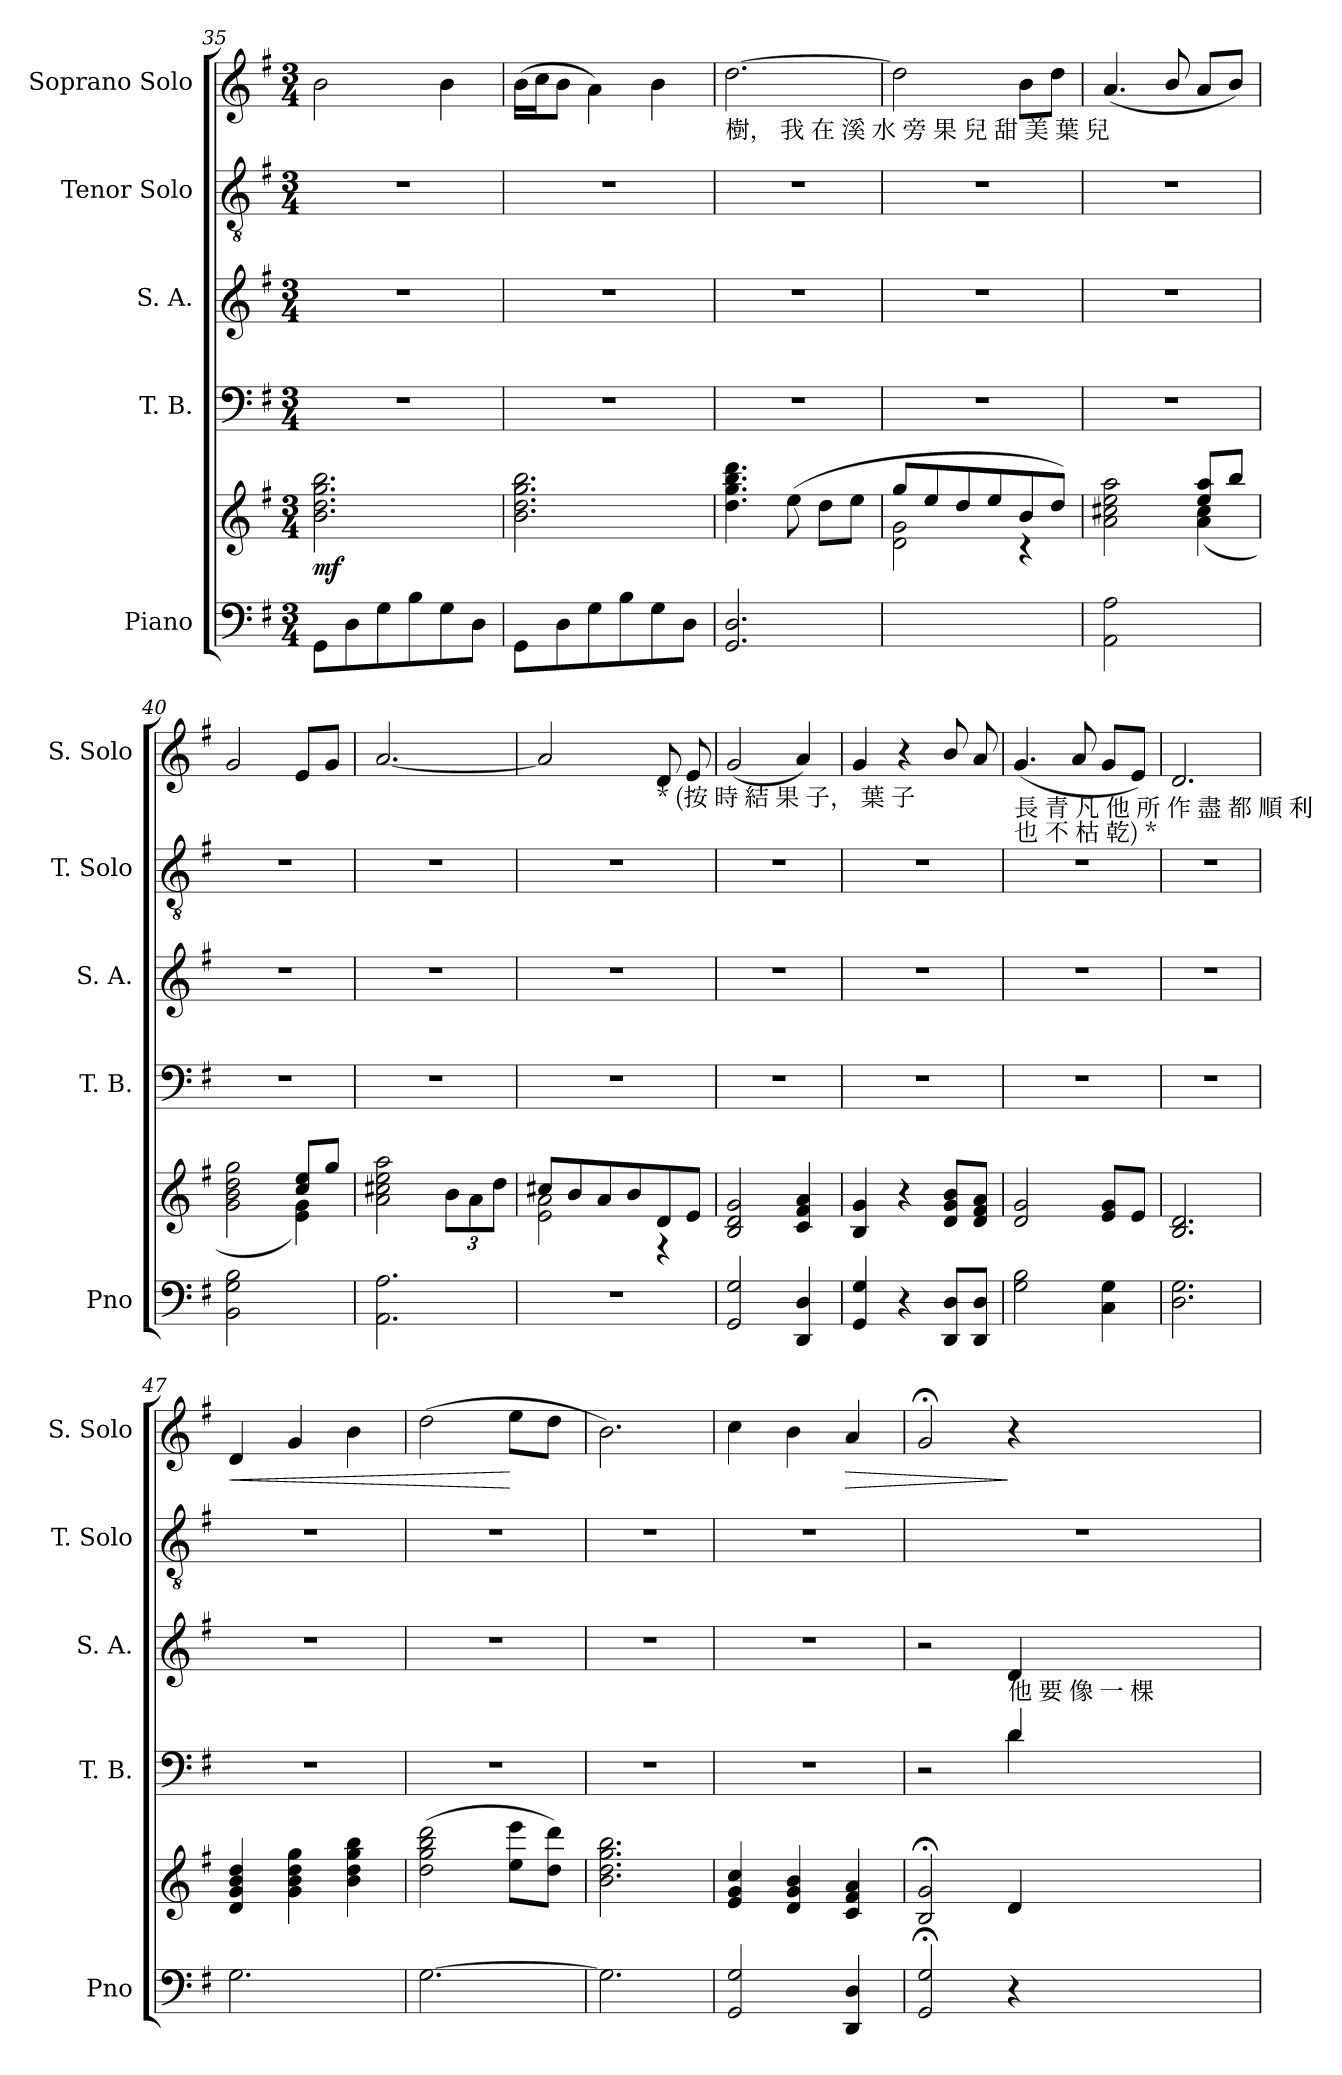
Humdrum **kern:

**kern	**kern	**dynam	**kern	**kern	**kern	**kern	**dynam
*part5	*part5	*part5	*part4	*part3	*part2	*part1	*part1
*staff6	*staff5	*staff5/6	*staff4	*staff3	*staff2	*staff1	*staff1
*I"Piano	*	*	*I"T. B.	*I"S. A.	*I"Tenor Solo	*I"Soprano Solo	*
*I'Pno	*	*	*I'T. B.	*I'S. A.	*I'T. Solo	*I'S. Solo	*
*clefF4	*clefG2	*	*clefF4	*clefG2	*clefGv2	*clefG2	*
*k[f#]	*k[f#]	*	*k[f#]	*k[f#]	*k[f#]	*k[f#]	*
*M3/4	*M3/4	*	*M3/4	*M3/4	*M3/4	*M3/4	*
=35	=35	=35	=35	=35	=35	=35	=35
!	!	!LO:DY:b	!	!	!	!	!
8GG\L	2.b\ 2.dd\ 2.gg\ 2.bb\	mf	2.r	2.r	2.r	2b\	.
8D\	.	.	.	.	.	.	.
8G\	.	.	.	.	.	.	.
8B\	.	.	.	.	.	.	.
8G\	.	.	.	.	.	4b\	.
8D\J	.	.	.	.	.	.	.
=36	=36	=36	=36	=36	=36	=36	=36
8GG\L	2.b\ 2.dd\ 2.gg\ 2.bb\	.	2.r	2.r	2.r	(>16b\LL	.
.	.	.	.	.	.	16cc\J	.
8D\	.	.	.	.	.	8b\J	.
8G\	.	.	.	.	.	4a\)	.
8B\	.	.	.	.	.	.	.
8G\	.	.	.	.	.	4b\	.
8D\J	.	.	.	.	.	.	.
!!LO:LB:g=z
=37	=37	=37	=37	=37	=37	=37	=37
!	!	!	!	!	!	!LO:TX:b:t=樹，                          我       在                溪  水     旁                            果 兒    甜        美    葉 兒	!
2.GG/ 2.D/	4.dd\ 4.gg\ 4.bb\ 4.ddd\	.	2.r	2.r	2.r	[2.dd\	.
.	(>8ee\	.	.	.	.	.	.
.	8dd\L	.	.	.	.	.	.
.	8ee\J	.	.	.	.	.	.
=38	=38	=38	=38	=38	=38	=38	=38
*	*^	*	*	*	*	*	*
2.ryy	8gg/L	2d\ 2g\	.	2.r	2.r	2.r	2dd\]	.
.	8ee/	.	.	.	.	.	.	.
.	8dd/	.	.	.	.	.	.	.
.	8ee/	.	.	.	.	.	.	.
.	8b/	4r	.	.	.	.	8b\L	.
.	8dd/J)	.	.	.	.	.	8dd\J	.
=39	=39	=39	=39	=39	=39	=39	=39	=39
(>2AA\ 2A\	2a\ 2cc#X\ 2ee\ 2aa\	2ryy	.	2.r	2.r	2.r	(<4.a/	.
.	.	.	.	.	.	.	8b/	.
4ryy	8ee/ 8aa/L	(4a\ 4cc#\	.	.	.	.	8a/L	.
.	8bb/J	.	.	.	.	.	8b/J)	.
=40	=40	=40	=40	=40	=40	=40	=40	=40
(>2BB\ 2G\ 2B\	2g\ 2b\ 2dd\ 2gg\	2ryy	.	2.r	2.r	2.r	2g/	.
4ryy	8cc/ 8ee/L	4e\ 4g\)	.	.	.	.	8e/L	.
.	8gg/J	.	.	.	.	.	8g/J	.
*	*v	*v	*	*	*	*	*	*
=41	=41	=41	=41	=41	=41	=41	=41
2.AA\ 2.A\	2a\ 2cc#X\ 2ee\ 2aa\	.	2.r	2.r	2.r	[2.a/	.
*	*Xbrackettup	*	*	*	*	*	*
.	12b\L	.	.	.	.	.	.
.	12a\	.	.	.	.	.	.
.	12dd\J	.	.	.	.	.	.
=42	=42	=42	=42	=42	=42	=42	=42
*	*^	*	*	*	*	*	*
2.r	8cc#X/L	2e\ 2a\	.	2.r	2.r	2.r	2a/]	.
.	8b/	.	.	.	.	.	.	.
.	8a/	.	.	.	.	.	.	.
.	8b/	.	.	.	.	.	.	.
!	!	!	!	!	!	!	!LO:TX:b:t=* (按 時    結  果  子， 葉 子	!
.	8d/	4r	.	.	.	.	8d/	.
.	8e/J)	.	.	.	.	.	8e/	.
*	*v	*v	*	*	*	*	*	*
=43	=43	=43	=43	=43	=43	=43	=43
2GG/ 2G/	2B/ 2d/ 2g/	.	2.r	2.r	2.r	(<2g/	.
4DD/ 4D/	4c/ 4f#/ 4a/	.	.	.	.	4a/)	.
=44	=44	=44	=44	=44	=44	=44	=44
4GG/ 4G/	4B/ 4g/	.	2.r	2.r	2.r	4g/	.
4r	4r	.	.	.	.	4r	.
8DD/ 8D/L	8d/ 8g/ 8b/L	.	.	.	.	8b/	.
8DD/ 8D/J	8d/ 8f#/ 8a/J	.	.	.	.	8a/	.
!!LO:LB:g=z
=45	=45	=45	=45	=45	=45	=45	=45
!	!	!	!	!	!	!LO:TX:b:t=長                    青       凡  他 所    作                          盡  都  順   利	!
!	!	!	!	!	!	!LO:TX:b:t=也    不  枯     乾) *	!
2G\ 2B\	2d/ 2g/	.	2.r	2.r	2.r	(<4.g/	.
.	.	.	.	.	.	8a/	.
4C\ 4G\	8e/ 8g/L	.	.	.	.	8g/L	.
.	8e/J	.	.	.	.	8e/J)	.
=46	=46	=46	=46	=46	=46	=46	=46
2.D\ 2.G\	2.B/ 2.d/	.	2.r	2.r	2.r	2.d/	.
=47	=47	=47	=47	=47	=47	=47	=47
!	!	!	!	!	!	!	!LO:HP:b
2.G\	4d/ 4g/ 4b/ 4dd/	.	2.r	2.r	2.r	4d/	<
.	4g\ 4b\ 4dd\ 4gg\	.	.	.	.	4g/	.
.	4b\ 4dd\ 4gg\ 4bb\	.	.	.	.	4b\	.
=48	=48	=48	=48	=48	=48	=48	=48
[2.G\	(>2dd\ 2gg\ 2bb\ 2ddd\	.	2.r	2.r	2.r	(>2dd\	.
.	8ee\ 8eee\L	.	.	.	.	8ee\L	[
.	8dd\ 8ddd\J)	.	.	.	.	8dd\J	.
=49	=49	=49	=49	=49	=49	=49	=49
2.G\]	2.b\ 2.dd\ 2.gg\ 2.bb\	.	2.r	2.r	2.r	2.b\)	.
=50	=50	=50	=50	=50	=50	=50	=50
2GG/ 2G/	4e/ 4g/ 4cc/	.	2.r	2.r	2.r	4cc\	.
.	4d/ 4g/ 4b/	.	.	.	.	4b\	.
!	!	!	!	!	!	!	!LO:HP:b
4DD/ 4D/	4c/ 4f#/ 4a/	.	.	.	.	4a/	>
=51	=51	=51	=51	=51	=51	=51	=51
*	*	*	*^	*	*	*	*
2GG/;< 2G/;<	2B/;< 2g/;<	.	2r	2ryy	2r	2.r	2g;</	.
!	!	!	!	!	!LO:TX:b:t=他   要     像    一           棵	!	!	!
4r	4d/	.	4d/	4d\	4d/	.	4r	]
*	*	*	*v	*v	*	*	*	*
=	=	=	=	=	=	=	=
*-	*-	*-	*-	*-	*-	*-	*-
